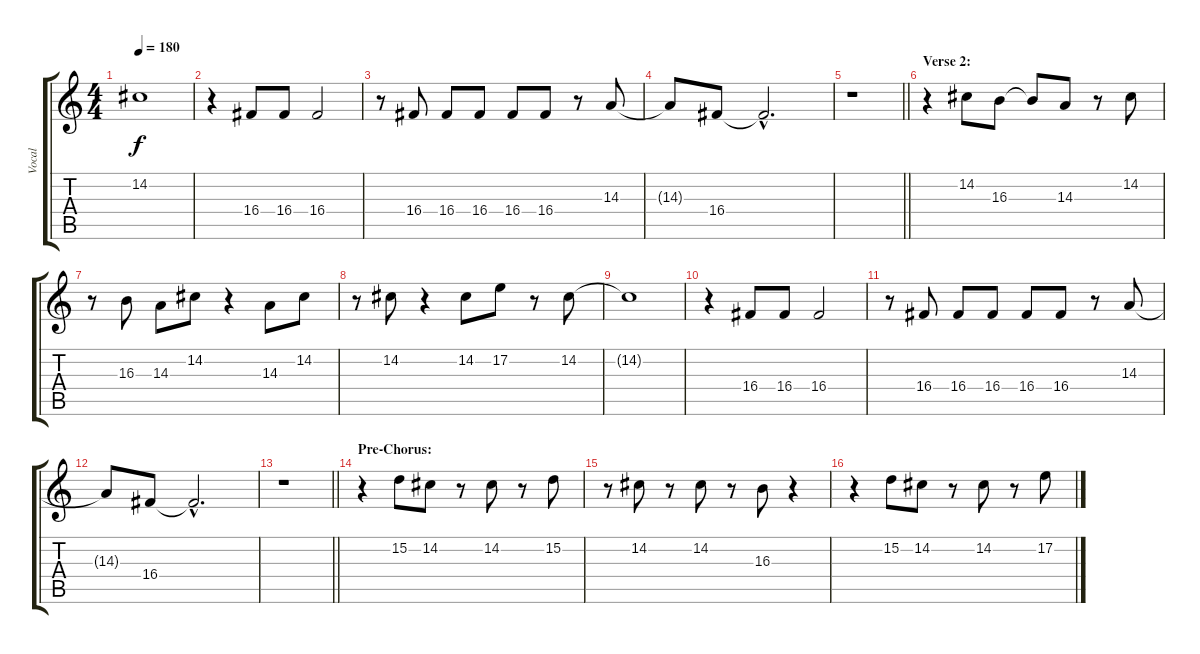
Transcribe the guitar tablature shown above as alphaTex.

\track ("Vocal" "Vocal") {instrument oboe}
\staff {score tabs}
\tuning (E4 B3 G3 D3 A2 E2) {hide}
\ts (4 4)
\tempo 180
\clef g2
\ks c
14.2{t}.1{dy f} |
r.4 16.4.8 16.4.8 16.4.2 |
r.8 16.4.8 16.4.8 16.4.8 16.4.8 16.4.8 r.8 14.3.8 |
14.3{t}.8 16.4.8 16.4{hac t}.2{d} |
\barLineRight lightlight
r.1 |
\section ("" "Verse 2:")
r.4 14.2.8 16.3.8 16.3{t}.8 14.3.8 r.8 14.2.8 |
r.8 16.3.8 14.3.8 14.2.8 r.4 14.3.8 14.2.8 |
r.8 14.2.8 r.4 14.2.8 17.2.8 r.8 14.2.8 |
14.2{t}.1 |
r.4 16.4.8 16.4.8 16.4.2 |
r.8 16.4.8 16.4.8 16.4.8 16.4.8 16.4.8 r.8 14.3.8 |
14.3{t}.8 16.4.8 16.4{hac t}.2{d} |
\barLineRight lightlight
r.1 |
\section ("" "Pre-Chorus:")
r.4 15.2.8 14.2.8 r.8 14.2.8 r.8 15.2.8 |
r.8 14.2.8 r.8 14.2.8 r.8 16.3.8 r.4 |
r.4 15.2.8 14.2.8 r.8 14.2.8 r.8 17.2.8
